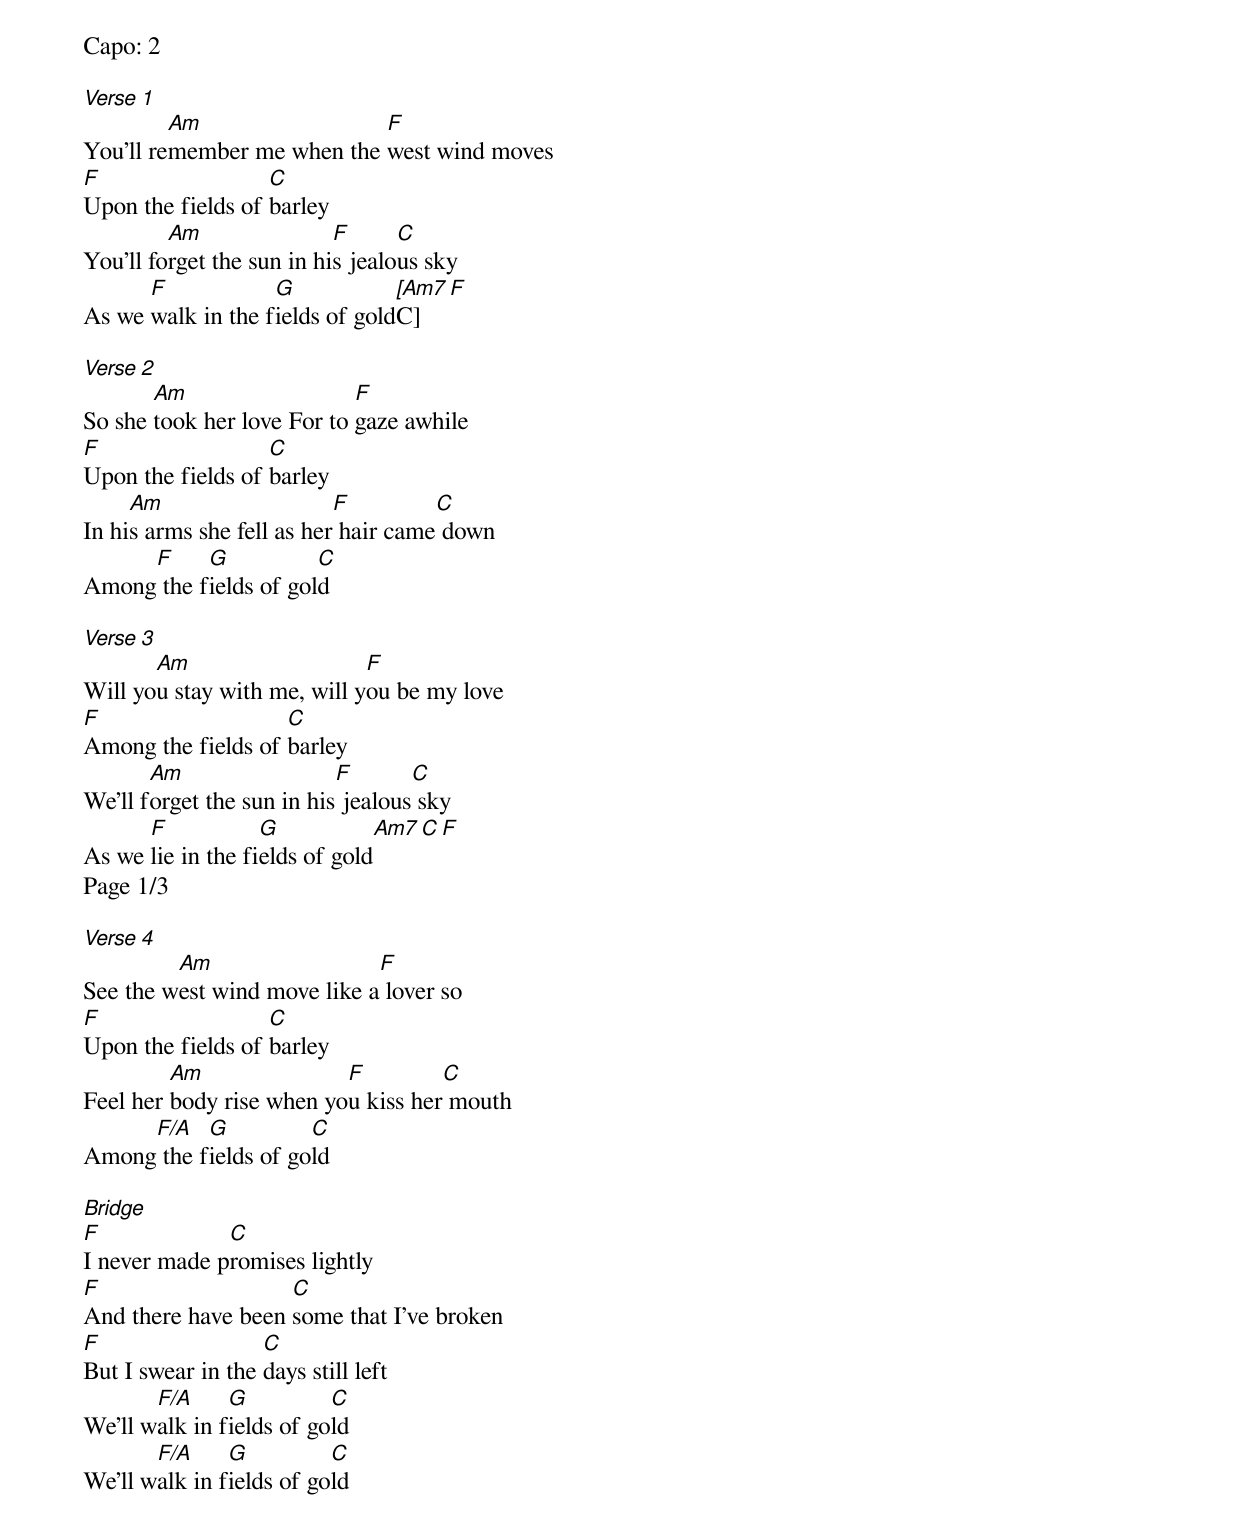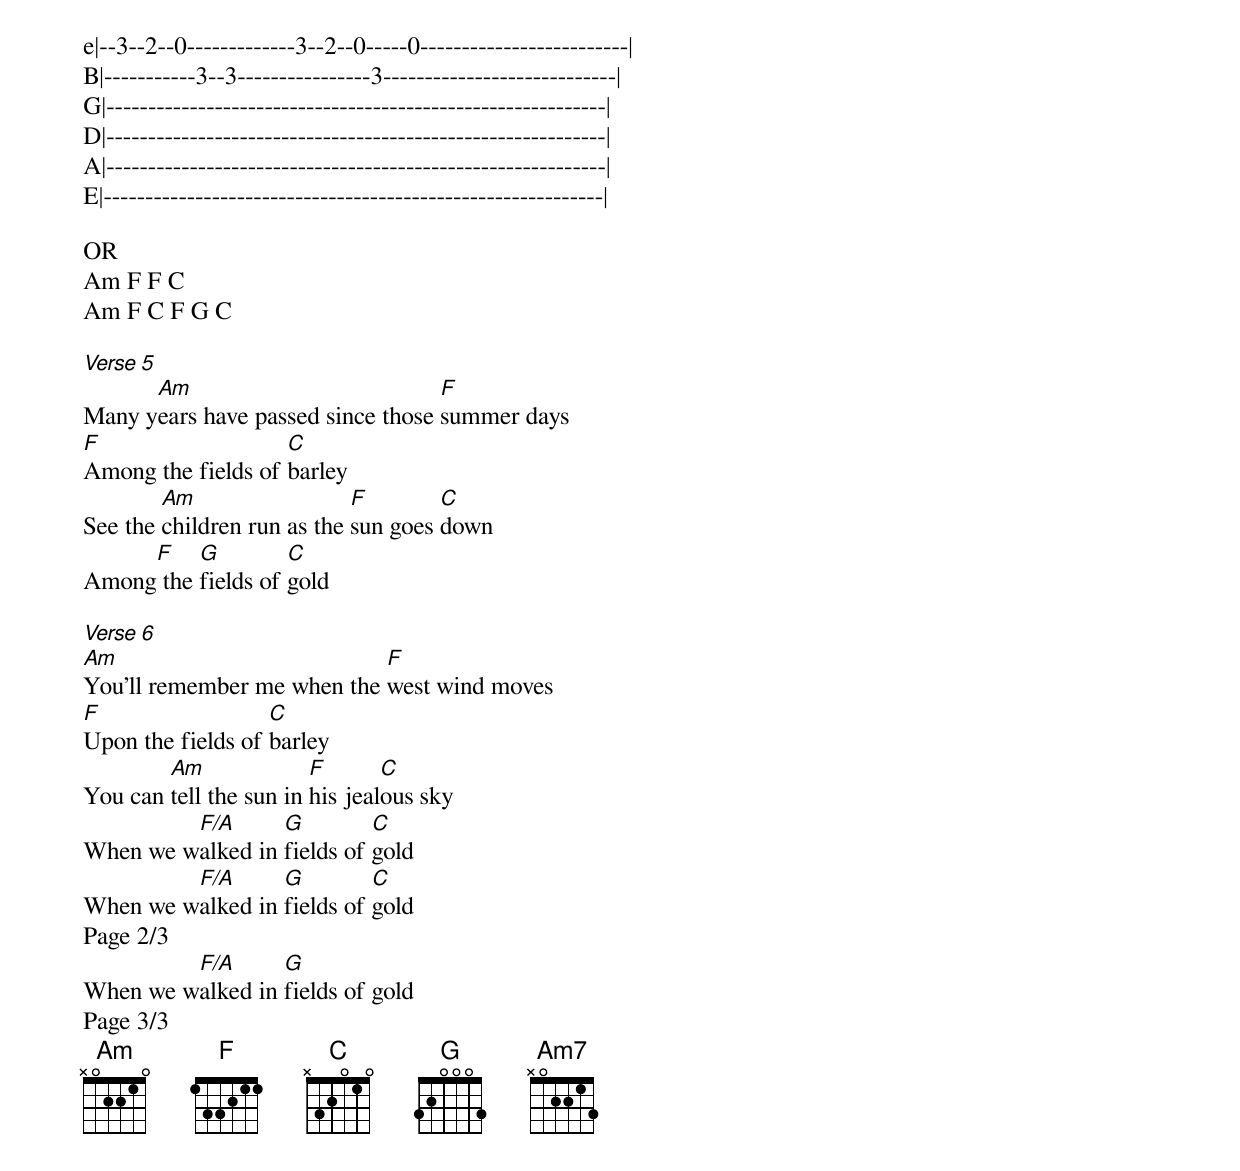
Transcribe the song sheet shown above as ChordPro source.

Capo: 2

[Verse 1]
You'll re[Am]member me when the [F]west wind moves
[F]Upon the fields of [C]barley
You'll fo[Am]rget the sun in hi[F]s jealo[C]us sky
As we [F]walk in the f[G]ields of gold[[Am7]C][F]

[Verse 2]
So she [Am]took her love For to [F]gaze awhile
[F]Upon the fields of [C]barley
In hi[Am]s arms she fell as her[F] hair came[C] down
Among[F] the f[G]ields of gol[C]d

[Verse 3]
Will yo[Am]u stay with me, will y[F]ou be my love
[F]Among the fields of [C]barley
We'll f[Am]orget the sun in his[F] jealous[C] sky
As we [F]lie in the fi[G]elds of gold[Am7][C][F]
Page 1/3

[Verse 4]
See the w[Am]est wind move like a[F] lover so
[F]Upon the fields of [C]barley
Feel her [Am]body rise when yo[F]u kiss her[C] mouth
Among[F/A] the f[G]ields of go[C]ld

[Bridge]
[F]I never made p[C]romises lightly
[F]And there have been [C]some that I've broken
[F]But I swear in the [C]days still left
We'll w[F/A]alk in f[G]ields of go[C]ld
We'll w[F/A]alk in f[G]ields of go[C]ld

e|--3--2--0-------------3--2--0-----0-------------------------|
B|-----------3--3----------------3----------------------------|
G|------------------------------------------------------------|
D|------------------------------------------------------------|
A|------------------------------------------------------------|
E|------------------------------------------------------------|

OR
Am F F C
Am F C F G C

[Verse 5]
Many y[Am]ears have passed since those [F]summer days
[F]Among the fields of [C]barley
See the [Am]children run as the [F]sun goes [C]down
Among[F] the [G]fields of [C]gold

[Verse 6]
[Am]You'll remember me when the [F]west wind moves
[F]Upon the fields of [C]barley
You can [Am]tell the sun in [F]his jeal[C]ous sky
When we w[F/A]alked in [G]fields of [C]gold
When we w[F/A]alked in [G]fields of [C]gold
Page 2/3
When we w[F/A]alked in [G]fields of gold
Page 3/3
